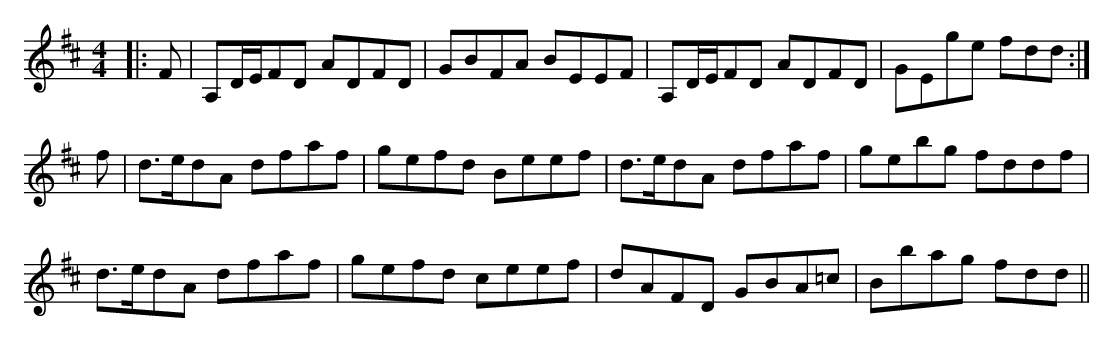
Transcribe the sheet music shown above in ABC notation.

X:1
M:4/4
K:D
|:F|A,D/E/FD ADFD|GBFA BEEF|A,D/E/FD ADFD|GEge fdd:|
f|d>edA dfaf|gefd Beef|d>edA dfaf|gebg fddf|
d>edA dfaf|gefd ceef|dAFD GBA=c|Bbag fdd||
